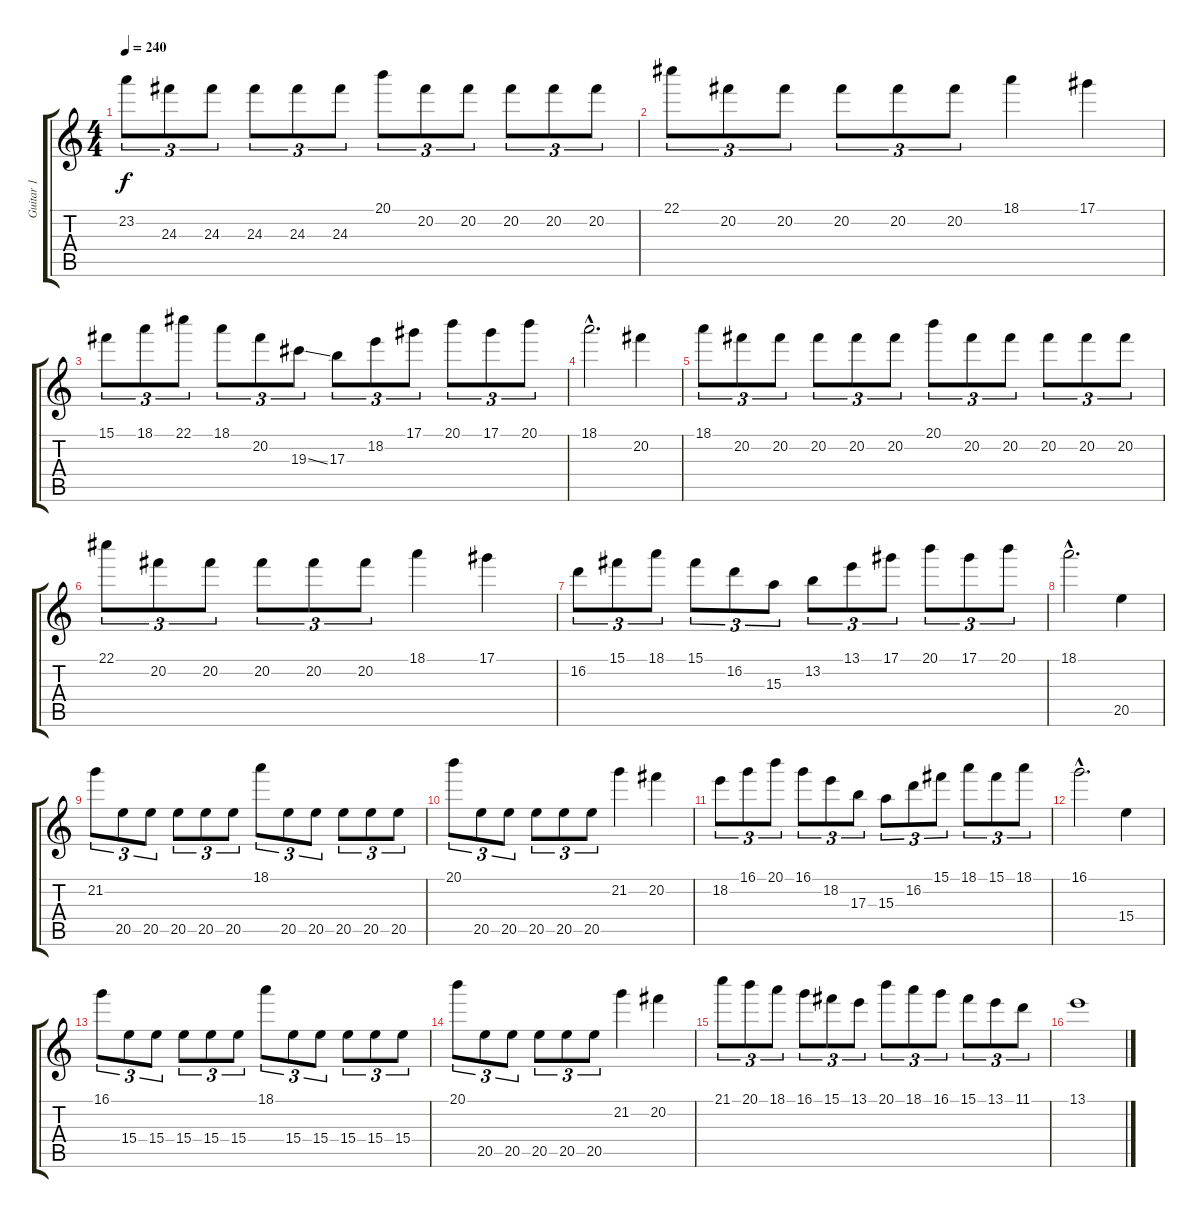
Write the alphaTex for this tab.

\track ("Guitar 1" "Guitar 1") {instrument distortionguitar}
\staff {score tabs}
\tuning (Eb4 Bb3 Gb3 Db3 Ab2 Db2) {hide}
\ts (4 4)
\tempo 240
\clef g2
\ks c
23.2.8{tu (3 2) dy f} 24.3.8{tu (3 2)} 24.3.8{tu (3 2)} 24.3.8{tu (3 2)} 24.3.8{tu (3 2)} 24.3.8{tu (3 2)} 20.1.8{tu (3 2)} 20.2.8{tu (3 2)} 20.2.8{tu (3 2)} 20.2.8{tu (3 2)} 20.2.8{tu (3 2)} 20.2.8{tu (3 2)} |
22.1.8{tu (3 2)} 20.2.8{tu (3 2)} 20.2.8{tu (3 2)} 20.2.8{tu (3 2)} 20.2.8{tu (3 2)} 20.2.8{tu (3 2)} 18.1.4 17.1.4 |
15.1.8{tu (3 2)} 18.1.8{tu (3 2)} 22.1.8{tu (3 2)} 18.1.8{tu (3 2)} 20.2.8{tu (3 2)} 19.3{ss}.8{tu (3 2)} 17.3.8{tu (3 2)} 18.2.8{tu (3 2)} 17.1.8{tu (3 2)} 20.1.8{tu (3 2)} 17.1.8{tu (3 2)} 20.1.8{tu (3 2)} |
18.1{hac}.2{d} 20.2.4 |
18.1.8{tu (3 2)} 20.2.8{tu (3 2)} 20.2.8{tu (3 2)} 20.2.8{tu (3 2)} 20.2.8{tu (3 2)} 20.2.8{tu (3 2)} 20.1.8{tu (3 2)} 20.2.8{tu (3 2)} 20.2.8{tu (3 2)} 20.2.8{tu (3 2)} 20.2.8{tu (3 2)} 20.2.8{tu (3 2)} |
22.1.8{tu (3 2)} 20.2.8{tu (3 2)} 20.2.8{tu (3 2)} 20.2.8{tu (3 2)} 20.2.8{tu (3 2)} 20.2.8{tu (3 2)} 18.1.4 17.1.4 |
16.2.8{tu (3 2)} 15.1.8{tu (3 2)} 18.1.8{tu (3 2)} 15.1.8{tu (3 2)} 16.2.8{tu (3 2)} 15.3.8{tu (3 2)} 13.2.8{tu (3 2)} 13.1.8{tu (3 2)} 17.1.8{tu (3 2)} 20.1.8{tu (3 2)} 17.1.8{tu (3 2)} 20.1.8{tu (3 2)} |
18.1{hac}.2{d} 20.5.4 |
21.2.8{tu (3 2)} 20.5.8{tu (3 2)} 20.5.8{tu (3 2)} 20.5.8{tu (3 2)} 20.5.8{tu (3 2)} 20.5.8{tu (3 2)} 18.1.8{tu (3 2)} 20.5.8{tu (3 2)} 20.5.8{tu (3 2)} 20.5.8{tu (3 2)} 20.5.8{tu (3 2)} 20.5.8{tu (3 2)} |
20.1.8{tu (3 2)} 20.5.8{tu (3 2)} 20.5.8{tu (3 2)} 20.5.8{tu (3 2)} 20.5.8{tu (3 2)} 20.5.8{tu (3 2)} 21.2.4 20.2.4 |
18.2.8{tu (3 2)} 16.1.8{tu (3 2)} 20.1.8{tu (3 2)} 16.1.8{tu (3 2)} 18.2.8{tu (3 2)} 17.3.8{tu (3 2)} 15.3.8{tu (3 2)} 16.2.8{tu (3 2)} 15.1.8{tu (3 2)} 18.1.8{tu (3 2)} 15.1.8{tu (3 2)} 18.1.8{tu (3 2)} |
16.1{hac}.2{d} 15.4.4 |
16.1.8{tu (3 2)} 15.4.8{tu (3 2)} 15.4.8{tu (3 2)} 15.4.8{tu (3 2)} 15.4.8{tu (3 2)} 15.4.8{tu (3 2)} 18.1.8{tu (3 2)} 15.4.8{tu (3 2)} 15.4.8{tu (3 2)} 15.4.8{tu (3 2)} 15.4.8{tu (3 2)} 15.4.8{tu (3 2)} |
20.1.8{tu (3 2)} 20.5.8{tu (3 2)} 20.5.8{tu (3 2)} 20.5.8{tu (3 2)} 20.5.8{tu (3 2)} 20.5.8{tu (3 2)} 21.2.4 20.2.4 |
21.1.8{tu (3 2)} 20.1.8{tu (3 2)} 18.1.8{tu (3 2)} 16.1.8{tu (3 2)} 15.1.8{tu (3 2)} 13.1.8{tu (3 2)} 20.1.8{tu (3 2)} 18.1.8{tu (3 2)} 16.1.8{tu (3 2)} 15.1.8{tu (3 2)} 13.1.8{tu (3 2)} 11.1.8{tu (3 2)} |
13.1.1
